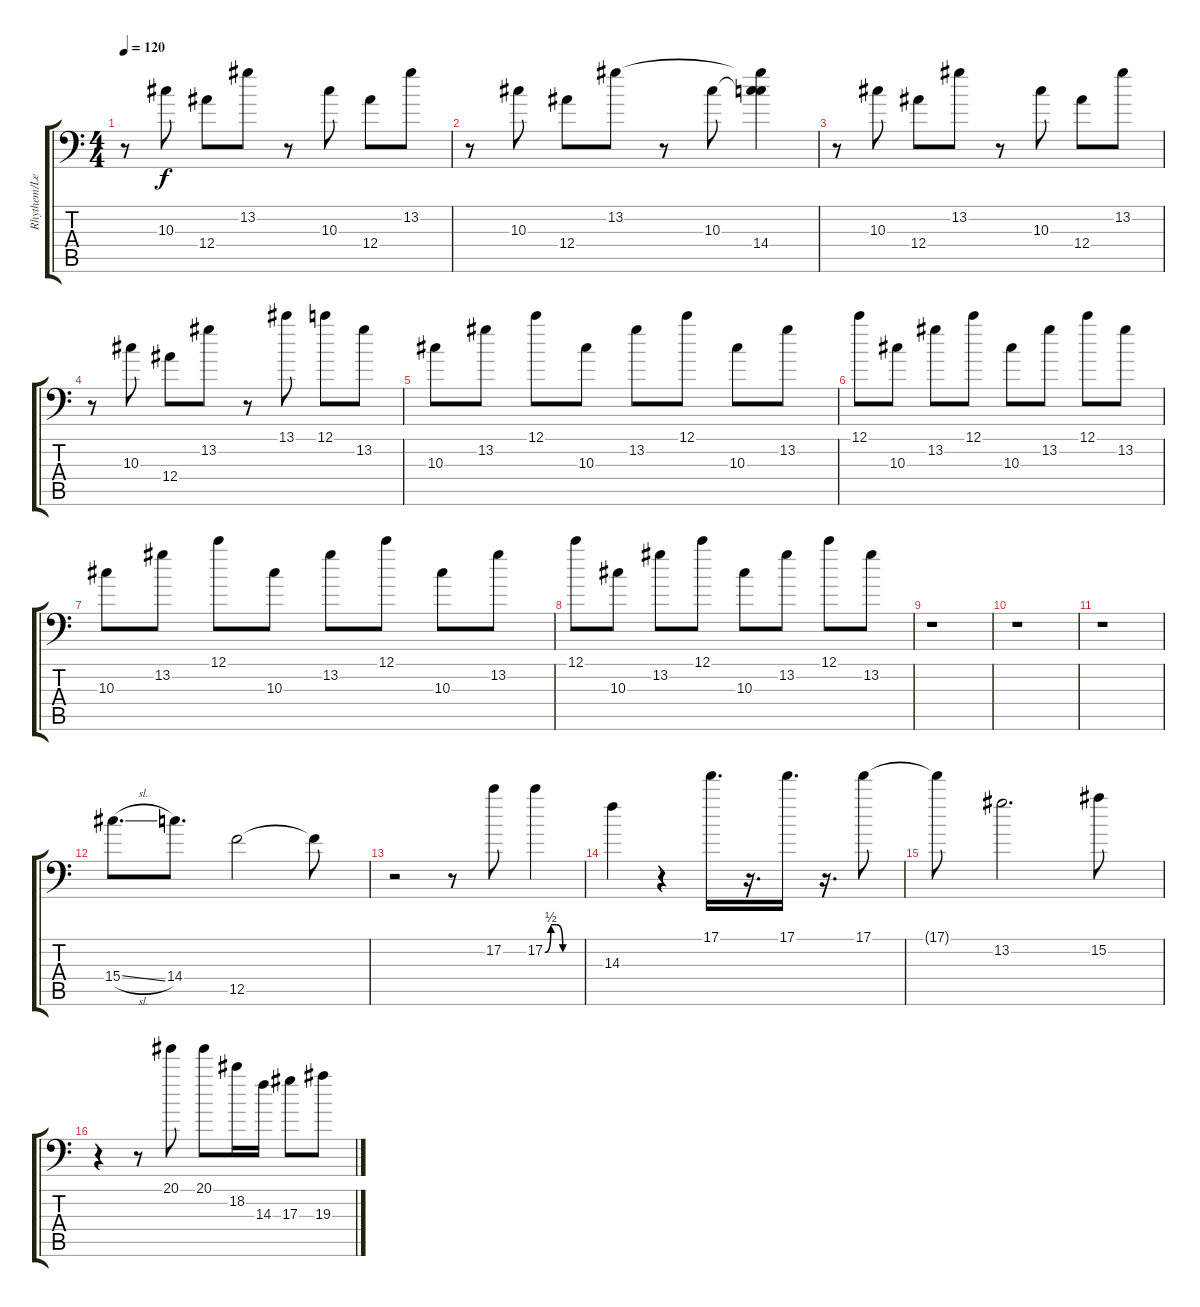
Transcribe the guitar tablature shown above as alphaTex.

\track ("Rhythem/Lead" "Rhythem/Le") {instrument distortionguitar}
\staff {score tabs}
\tuning (C4 G3 Eb3 Bb2 F2 Bb1) {hide}
\ts (4 4)
\tempo 120
\clef f4
\ks c
r.8{dy f} 10.3.8 12.4.8 13.2.8 r.8 10.3.8 12.4.8 13.2.8 |
r.8 10.3.8 12.4.8 13.2.8 r.8 10.3.8 (13.2{t} 10.3{t} 14.4).4 |
r.8 10.3.8 12.4.8 13.2.8 r.8 10.3.8 12.4.8 13.2.8 |
r.8 10.3.8 12.4.8 13.2.8 r.8 13.1.8 12.1.8 13.2.8 |
10.3.8 13.2.8 12.1.8 10.3.8 13.2.8 12.1.8 10.3.8 13.2.8 |
12.1.8 10.3.8 13.2.8 12.1.8 10.3.8 13.2.8 12.1.8 13.2.8 |
10.3.8 13.2.8 12.1.8 10.3.8 13.2.8 12.1.8 10.3.8 13.2.8 |
12.1.8 10.3.8 13.2.8 12.1.8 10.3.8 13.2.8 12.1.8 13.2.8 |
r.1 |
r.1 |
r.1 |
15.4{sl}.8{d} 14.4.8{d} 12.5.2 12.5{t}.8 |
r.2 r.8 17.2.8 17.2{be (custom 0 0 10 2 20 2 30 0 60 0)}.4 |
14.3.4 r.4 17.1.16{d} r.16{d} 17.1.16{d} r.16{d} 17.1.8 |
17.1{t}.8 13.2.2{d} 15.2.8 |
r.4 r.8 20.1.8 20.1.8 18.2.16 14.3.16 17.3.8 19.3.8
